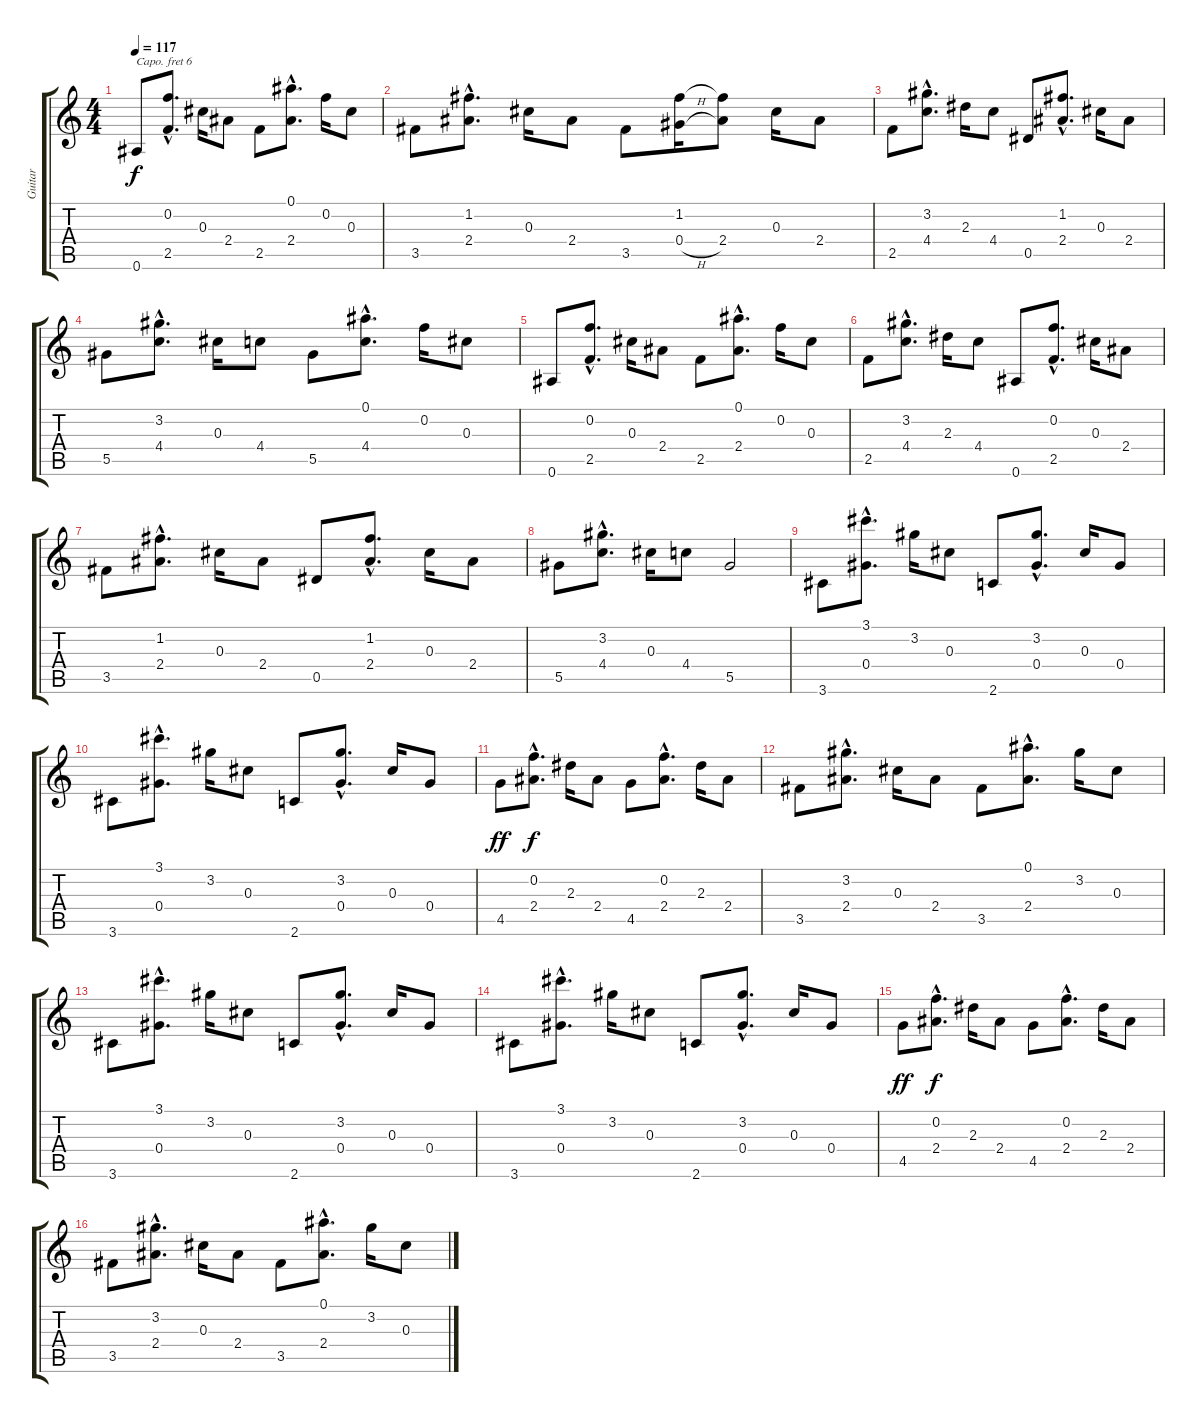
\track ("Guitar" "Guitar") {instrument acousticguitarsteel}
\staff {score tabs}
\capo 6
\tuning (E4 B3 G3 D3 A2 E2) {hide}
\ts (4 4)
\tempo 117
\clef g2
\ks c
0.6.8{dy f} (0.2{hac} 2.5{hac}).8{d} 0.3.16 2.4.8 2.5.8 (0.1{hac} 2.4{hac}).8{d} 0.2.16 0.3.8 |
3.5.8 (1.2{hac} 2.4{hac}).8{d} 0.3.16 2.4.8 3.5.8 (1.2 0.4{h}).16 (1.2{t} 2.4).8 0.3.16 2.4.8 |
2.5.8 (3.2{hac} 4.4{hac}).8{d} 2.3.16 4.4.8 0.5.8 (1.2{hac} 2.4{hac}).8{d} 0.3.16 2.4.8 |
5.5.8 (3.2{hac} 4.4{hac}).8{d} 0.3.16 4.4.8 5.5.8 (0.1{hac} 4.4{hac}).8{d} 0.2.16 0.3.8 |
0.6.8 (0.2{hac} 2.5{hac}).8{d} 0.3.16 2.4.8 2.5.8 (0.1{hac} 2.4{hac}).8{d} 0.2.16 0.3.8 |
2.5.8 (3.2{hac} 4.4{hac}).8{d} 2.3.16 4.4.8 0.6.8 (0.2{hac} 2.5{hac}).8{d} 0.3.16 2.4.8 |
3.5.8 (1.2{hac} 2.4{hac}).8{d} 0.3.16 2.4.8 0.5.8 (1.2{hac} 2.4{hac}).8{d} 0.3.16 2.4.8 |
5.5.8 (3.2{hac} 4.4{hac}).8{d} 0.3.16 4.4.8 5.5.2 |
3.6.8 (3.1{hac} 0.4{hac}).8{d} 3.2.16 0.3.8 2.6.8 (3.2{hac} 0.4{hac}).8{d} 0.3.16 0.4.8 |
3.6.8 (3.1{hac} 0.4{hac}).8{d} 3.2.16 0.3.8 2.6.8 (3.2{hac} 0.4{hac}).8{d} 0.3.16 0.4.8 |
4.5.8{dy ff} (0.2{hac} 2.4{hac}).8{d dy f} 2.3.16 2.4.8 4.5.8 (0.2{hac} 2.4{hac}).8{d} 2.3.16 2.4.8 |
3.5.8 (3.2{hac} 2.4{hac}).8{d} 0.3.16 2.4.8 3.5.8 (0.1{hac} 2.4{hac}).8{d} 3.2.16 0.3.8 |
3.6.8 (3.1{hac} 0.4{hac}).8{d} 3.2.16 0.3.8 2.6.8 (3.2{hac} 0.4{hac}).8{d} 0.3.16 0.4.8 |
3.6.8 (3.1{hac} 0.4{hac}).8{d} 3.2.16 0.3.8 2.6.8 (3.2{hac} 0.4{hac}).8{d} 0.3.16 0.4.8 |
4.5.8{dy ff} (0.2{hac} 2.4{hac}).8{d dy f} 2.3.16 2.4.8 4.5.8 (0.2{hac} 2.4{hac}).8{d} 2.3.16 2.4.8 |
3.5.8 (3.2{hac} 2.4{hac}).8{d} 0.3.16 2.4.8 3.5.8 (0.1{hac} 2.4{hac}).8{d} 3.2.16 0.3.8
